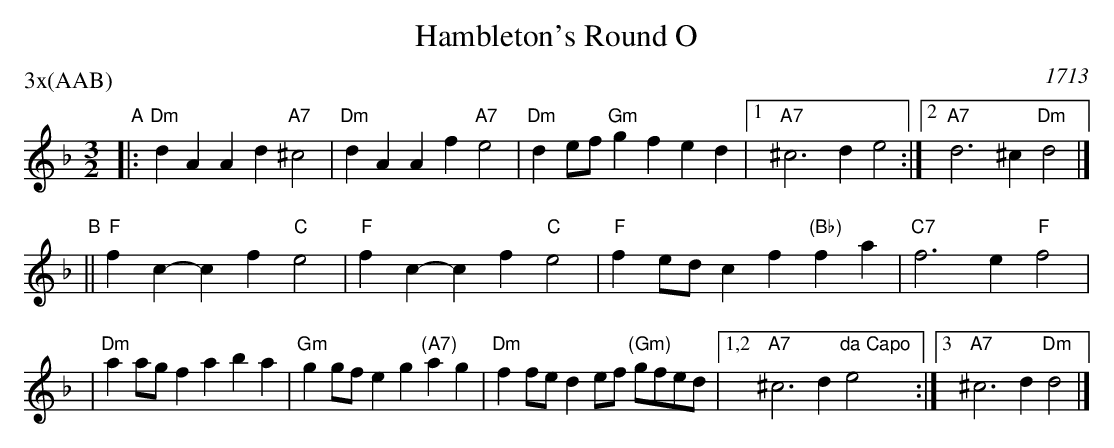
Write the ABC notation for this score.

X:1
T: Hambleton's Round O
O: 1713
P: 3x(AAB)
M: 3/2
L: 1/4
K: Dm
"A"\
|: "Dm"dA Ad "A7"^c2 | "Dm"dA Af "A7"e2 | "Dm"de/f/ "Gm"gf ed \
|1 "A7"^c3 d e2 :|2 "A7"d3 ^c "Dm"d2 |]
"B"\
|| "F"fc-cf "C"e2 | "F"fc-cf "C"e2 | "F"fe/d/ cf "(Bb)"fa | "C7"f3 e "F"f2 |
| "Dm"aa/g/ fa ba | "Gm"gg/f/ eg "(A7)"ag | "Dm"ff/e/ de/f/ "(Gm)"g/f/e/d/ \
|1,2 "A7"^c3 d "da Capo"e2 :|3   "A7"^c3 d "Dm"d2 |]
